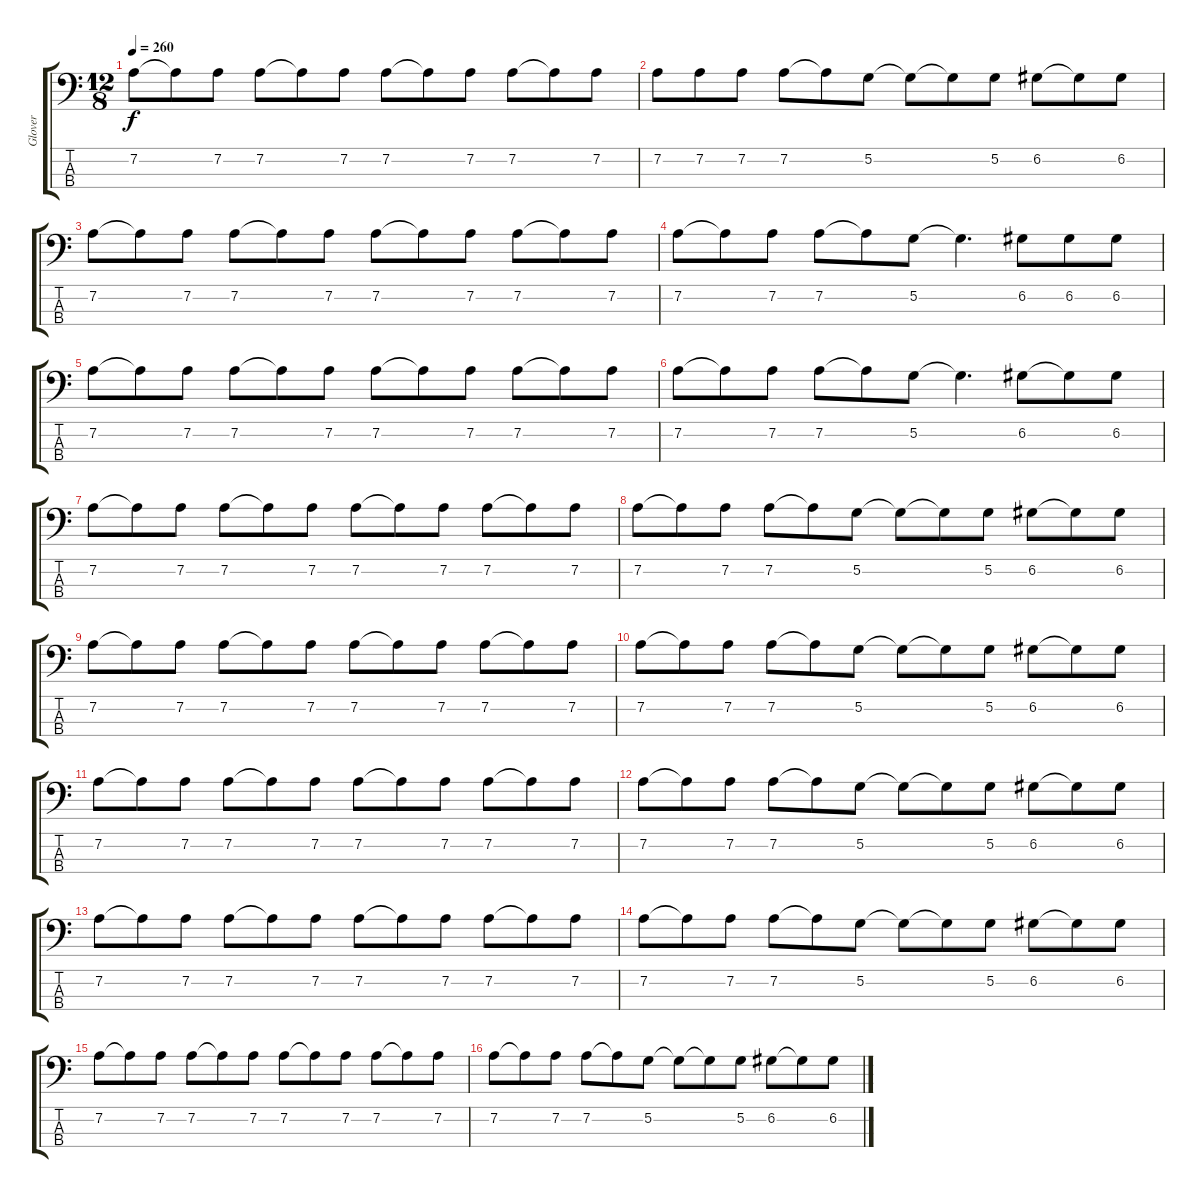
\track ("Glover" "Glover") {instrument electricbassfinger}
\staff {score tabs}
\tuning (G2 D2 A1 E1) {hide}
\ts (12 8)
\tempo 260
\clef f4
\ks c
7.2.8{dy f} 7.2{t}.8 7.2.8 7.2.8 7.2{t}.8 7.2.8 7.2.8 7.2{t}.8 7.2.8 7.2.8 7.2{t}.8 7.2.8 |
7.2.8 7.2.8 7.2.8 7.2.8 7.2{t}.8 5.2.8 5.2{t}.8 5.2{t}.8 5.2.8 6.2.8 6.2{t}.8 6.2.8 |
7.2.8 7.2{t}.8 7.2.8 7.2.8 7.2{t}.8 7.2.8 7.2.8 7.2{t}.8 7.2.8 7.2.8 7.2{t}.8 7.2.8 |
7.2.8 7.2{t}.8 7.2.8 7.2.8 7.2{t}.8 5.2.8 5.2{t}.4{d} 6.2.8 6.2.8 6.2.8 |
7.2.8 7.2{t}.8 7.2.8 7.2.8 7.2{t}.8 7.2.8 7.2.8 7.2{t}.8 7.2.8 7.2.8 7.2{t}.8 7.2.8 |
7.2.8 7.2{t}.8 7.2.8 7.2.8 7.2{t}.8 5.2.8 5.2{t}.4{d} 6.2.8 6.2{t}.8 6.2.8 |
7.2.8 7.2{t}.8 7.2.8 7.2.8 7.2{t}.8 7.2.8 7.2.8 7.2{t}.8 7.2.8 7.2.8 7.2{t}.8 7.2.8 |
7.2.8 7.2{t}.8 7.2.8 7.2.8 7.2{t}.8 5.2.8 5.2{t}.8 5.2{t}.8 5.2.8 6.2.8 6.2{t}.8 6.2.8 |
7.2.8 7.2{t}.8 7.2.8 7.2.8 7.2{t}.8 7.2.8 7.2.8 7.2{t}.8 7.2.8 7.2.8 7.2{t}.8 7.2.8 |
7.2.8 7.2{t}.8 7.2.8 7.2.8 7.2{t}.8 5.2.8 5.2{t}.8 5.2{t}.8 5.2.8 6.2.8 6.2{t}.8 6.2.8 |
7.2.8 7.2{t}.8 7.2.8 7.2.8 7.2{t}.8 7.2.8 7.2.8 7.2{t}.8 7.2.8 7.2.8 7.2{t}.8 7.2.8 |
7.2.8 7.2{t}.8 7.2.8 7.2.8 7.2{t}.8 5.2.8 5.2{t}.8 5.2{t}.8 5.2.8 6.2.8 6.2{t}.8 6.2.8 |
7.2.8 7.2{t}.8 7.2.8 7.2.8 7.2{t}.8 7.2.8 7.2.8 7.2{t}.8 7.2.8 7.2.8 7.2{t}.8 7.2.8 |
7.2.8 7.2{t}.8 7.2.8 7.2.8 7.2{t}.8 5.2.8 5.2{t}.8 5.2{t}.8 5.2.8 6.2.8 6.2{t}.8 6.2.8 |
7.2.8 7.2{t}.8 7.2.8 7.2.8 7.2{t}.8 7.2.8 7.2.8 7.2{t}.8 7.2.8 7.2.8 7.2{t}.8 7.2.8 |
7.2.8 7.2{t}.8 7.2.8 7.2.8 7.2{t}.8 5.2.8 5.2{t}.8 5.2{t}.8 5.2.8 6.2.8 6.2{t}.8 6.2.8
